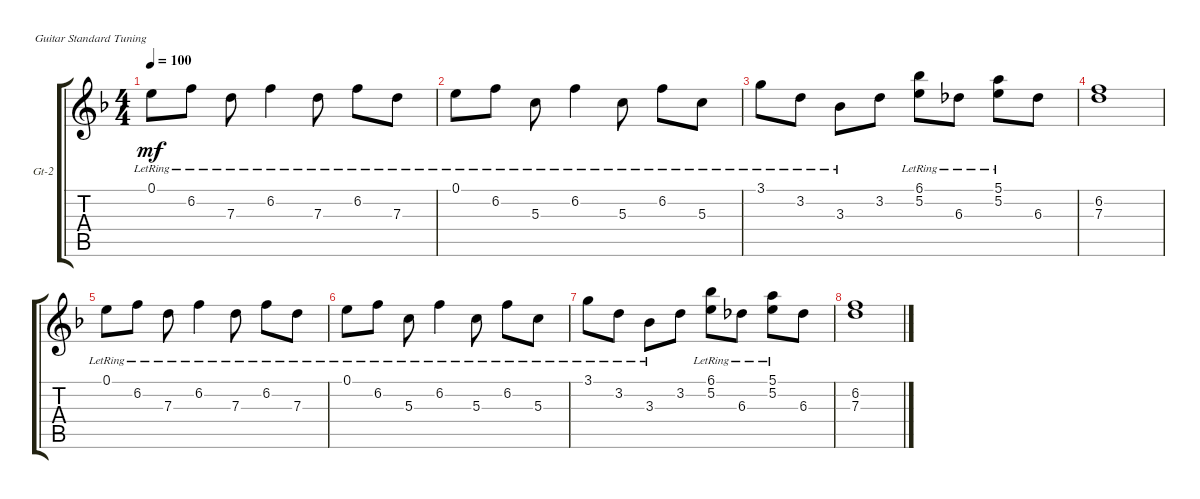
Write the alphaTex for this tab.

\defaultSystemsLayout 4
\bracketExtendMode groupsimilarinstruments
\firstSystemTrackNameOrientation horizontal
\otherSystemsTrackNameOrientation horizontal
\track ("Guitar-2" "Gt-2") {instrument acousticguitarsteel}
\staff {score tabs}
\tuning (E4 B3 G3 D3 A2 E2)
\ts (4 4)
\tempo 100
\clef g2
\ks dminor
0.1{lr}.8{dy mf} 6.2{lr}.8 7.3{lr}.8 6.2{lr}.4 7.3{lr}.8 6.2{lr}.8 7.3{lr}.8 |
0.1{lr}.8 6.2{lr}.8 5.3{lr}.8 6.2{lr}.4 5.3{lr}.8 6.2{lr}.8 5.3{lr}.8 |
3.1{lr}.8 3.2{lr}.8 3.3{lr}.8 3.2.8 (6.1{lr} 5.2{lr}).8 6.3{lr}.8 (5.1{lr} 5.2{lr}).8 6.3.8 |
(7.3 6.2).1 |
0.1{lr}.8 6.2{lr}.8 7.3{lr}.8 6.2{lr}.4 7.3{lr}.8 6.2{lr}.8 7.3{lr}.8 |
0.1{lr}.8 6.2{lr}.8 5.3{lr}.8 6.2{lr}.4 5.3{lr}.8 6.2{lr}.8 5.3{lr}.8 |
3.1{lr}.8 3.2{lr}.8 3.3{lr}.8 3.2.8 (6.1{lr} 5.2{lr}).8 6.3{lr}.8 (5.1{lr} 5.2{lr}).8 6.3.8 |
(7.3 6.2).1
